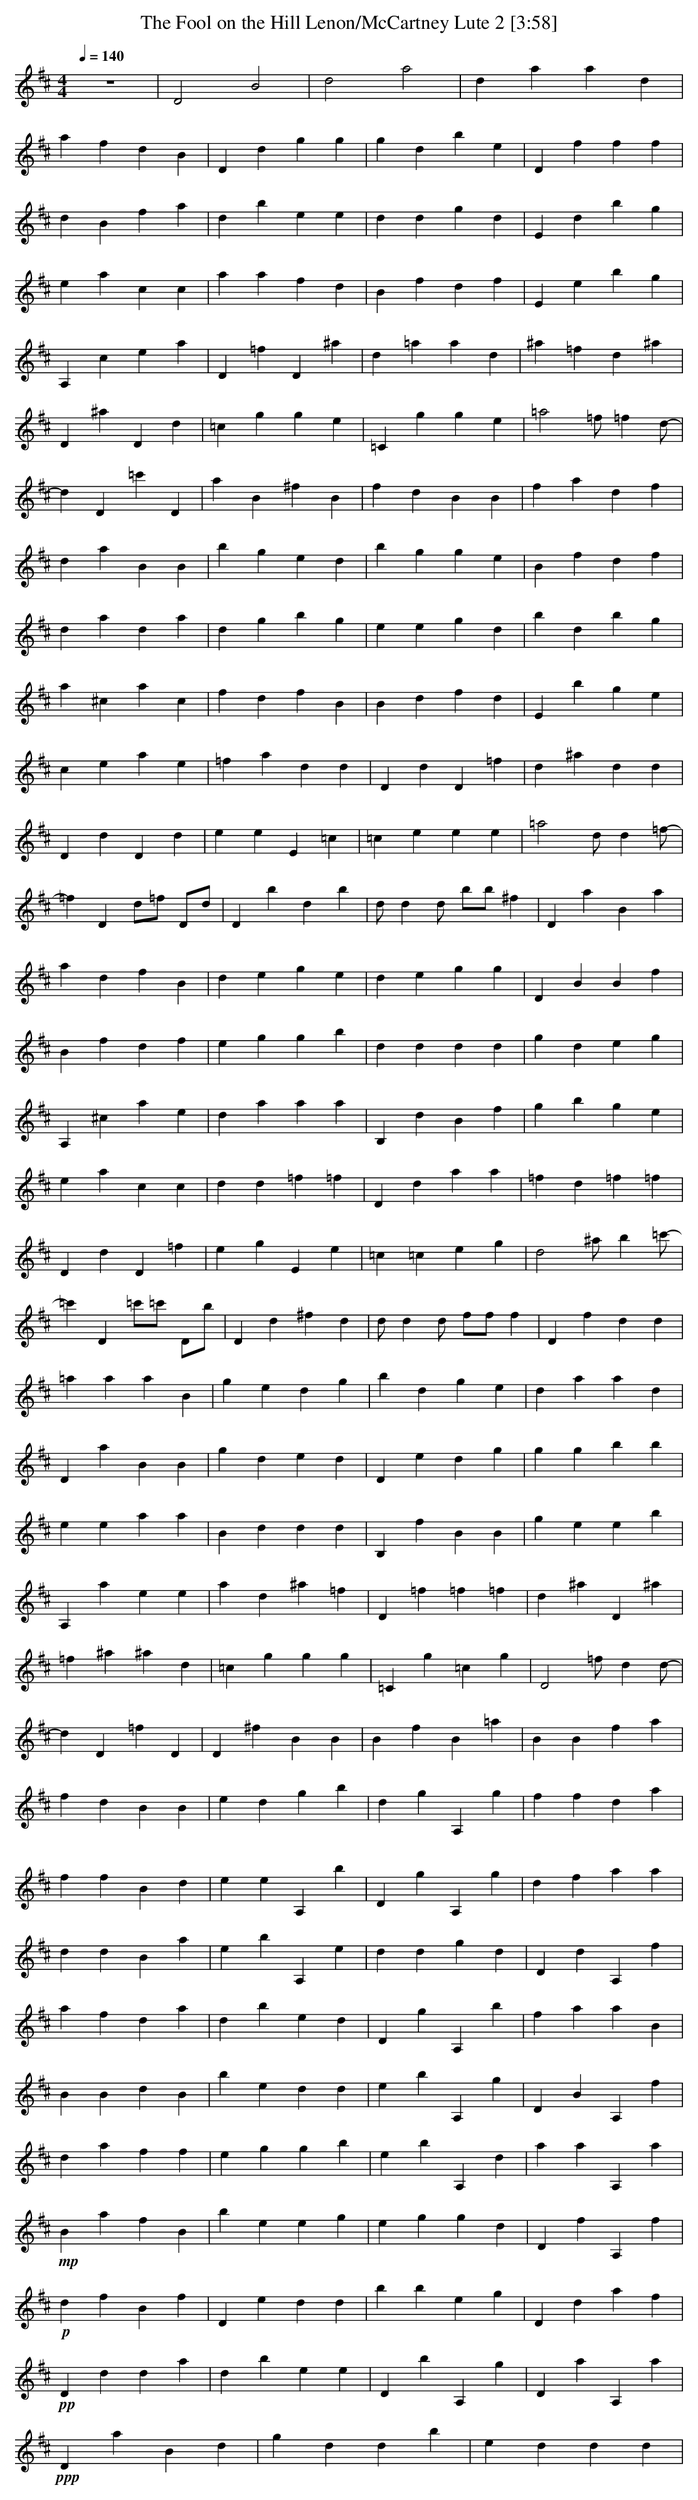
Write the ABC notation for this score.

X:1
T:The Fool on the Hill Lenon/McCartney Lute 2 [3:58]
M:4/4
L:1/8
Q:1/4=140
K:D
z8|D4 B4|d4 a4|d2 a2 a2 d2|
a2 f2 d2 B2|D2 d2 g2 g2|g2 d2 b2 e2|D2 f2 f2 f2|
d2 B2 f2 a2|d2 b2 e2 e2|d2 d2 g2 d2|E2 d2 b2 g2|
e2 a2 c2 c2|a2 a2 f2 d2|B2 f2 d2 f2|E2 e2 b2 g2|
A,2 c2 e2 a2|D2 =f2 D2 ^a2|d2 =a2 a2 d2|^a2 =f2 d2 ^a2|
D2 ^a2 D2 d2|=c2 g2 g2 e2|=C2 g2 g2 e2|=a4 =f=f2d-|
d2 D2 =c'2 D2|a2 B2 ^f2 B2|f2 d2 B2 B2|f2 a2 d2 f2|
d2 a2 B2 B2|b2 g2 e2 d2|b2 g2 g2 e2|B2 f2 d2 f2|
d2 a2 d2 a2|d2 g2 b2 g2|e2 e2 g2 d2|b2 d2 b2 g2|
a2 ^c2 a2 c2|f2 d2 f2 B2|B2 d2 f2 d2|E2 b2 g2 e2|
c2 e2 a2 e2|=f2 a2 d2 d2|D2 d2 D2 =f2|d2 ^a2 d2 d2|
D2 d2 D2 d2|e2 e2 E2 =c2|=c2 e2 e2 e2|=a4 dd2=f-|
=f2 D2 d=f Dd|D2 b2 d2 b2|dd2d bb ^f2|D2 a2 B2 a2|
a2 d2 f2 B2|d2 e2 g2 e2|d2 e2 g2 g2|D2 B2 B2 f2|
B2 f2 d2 f2|e2 g2 g2 b2|d2 d2 d2 d2|g2 d2 e2 g2|
A,2 ^c2 a2 e2|d2 a2 a2 a2|B,2 d2 B2 f2|g2 b2 g2 e2|
e2 a2 c2 c2|d2 d2 =f2 =f2|D2 d2 a2 a2|=f2 d2 =f2 =f2|
D2 d2 D2 =f2|e2 g2 E2 e2|=c2 =c2 e2 g2|d4 ^ab2=c'-|
=c'2 D2 =c'=c' Db|D2 d2 ^f2 d2|dd2d ff f2|D2 f2 d2 d2|
=a2 a2 a2 B2|g2 e2 d2 g2|b2 d2 g2 e2|d2 a2 a2 d2|
D2 a2 B2 B2|g2 d2 e2 d2|D2 e2 d2 g2|g2 g2 b2 b2|
e2 e2 a2 a2|B2 d2 d2 d2|B,2 f2 B2 B2|g2 e2 e2 b2|
A,2 a2 e2 e2|a2 d2 ^a2 =f2|D2 =f2 =f2 =f2|d2 ^a2 D2 ^a2|
=f2 ^a2 ^a2 d2|=c2 g2 g2 g2|=C2 g2 =c2 g2|D4 =fd2d-|
d2 D2 =f2 D2|D2 ^f2 B2 B2|B2 f2 B2 =a2|B2 B2 f2 a2|
f2 d2 B2 B2|e2 d2 g2 b2|d2 g2 A,2 g2|f2 f2 d2 a2|
f2 f2 B2 d2|e2 e2 A,2 b2|D2 g2 A,2 g2|d2 f2 a2 a2|
d2 d2 B2 a2|e2 b2 A,2 e2|d2 d2 g2 d2|D2 d2 A,2 f2|
a2 f2 d2 a2|d2 b2 e2 d2|D2 g2 A,2 b2|f2 a2 a2 B2|
B2 B2 d2 B2|b2 e2 d2 d2|e2 b2 A,2 g2|D2 B2 A,2 f2|
d2 a2 f2 f2|e2 g2 g2 b2|e2 b2 A,2 d2|a2 a2 A,2 a2|
+mp+ B2 a2 f2 B2|b2 e2 e2 g2|e2 g2 g2 d2|D2 f2 A,2 f2|
+p+ d2 f2 B2 f2|D2 e2 d2 d2|b2 b2 e2 g2|D2 d2 a2 f2|
+pp+ D2 d2 d2 a2|d2 b2 e2 e2|D2 b2 A,2 g2|D2 a2 A,2 a2|
+ppp+ D2 a2 B2 d2|g2 d2 d2 b2|e2 d2 d2 d2|
